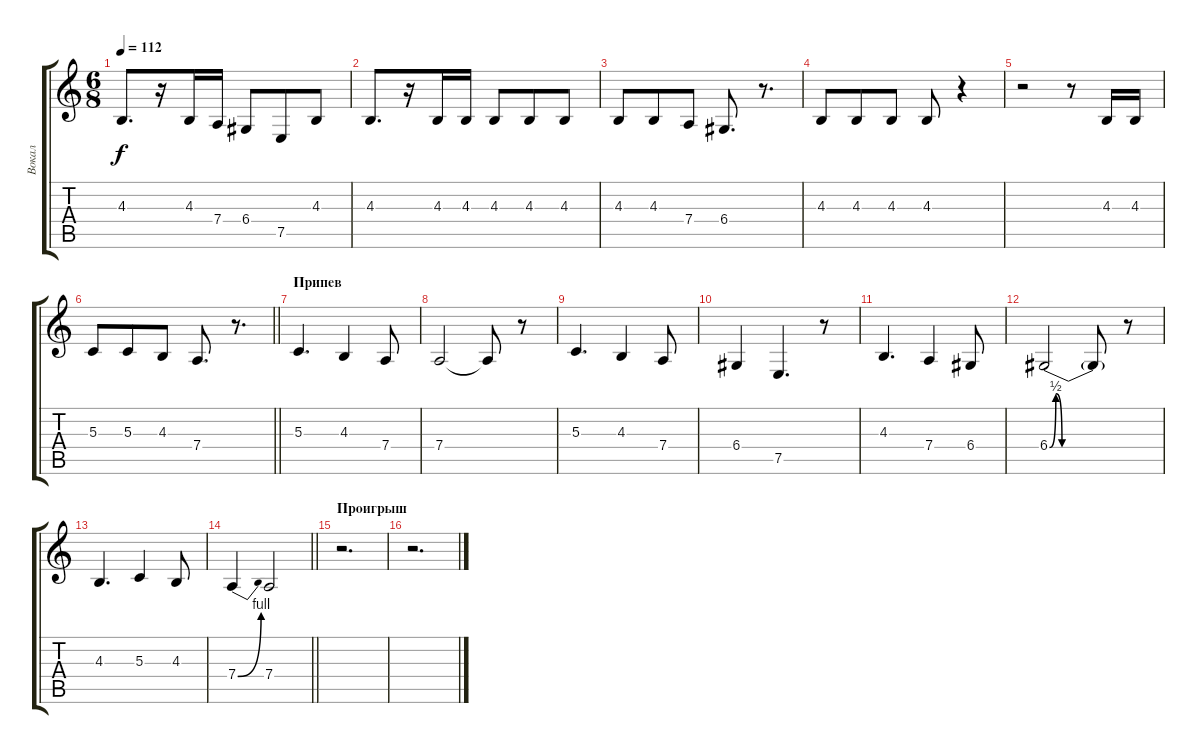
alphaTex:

\track ("Вокал" "Вокал") {instrument altosax}
\staff {score tabs}
\tuning (E4 B3 G3 D3 A2 E2) {hide}
\ts (6 8)
\tempo 112
\clef g2
\ks c
4.3.8{d dy f} r.16 4.3.16 7.4.16 6.4.8 7.5.8 4.3.8 |
4.3.8{d} r.16 4.3.16 4.3.16 4.3.8 4.3.8 4.3.8 |
4.3.8 4.3.8 7.4.8 6.4.8{d} r.8{d} |
4.3.8 4.3.8 4.3.8 4.3.8 r.4 |
r.2 r.8 4.3.16 4.3.16 |
\barLineRight lightlight
5.3.8 5.3.8 4.3.8 7.4.8{d} r.8{d} |
\section ("" "Припев")
5.3.4{d} 4.3.4 7.4.8 |
7.4.2 7.4{t}.8 r.8 |
5.3.4{d} 4.3.4 7.4.8 |
6.4.4 7.5.4{d} r.8 |
4.3.4{d} 7.4.4 6.4.8 |
6.4{be (custom 0 0 5 2 10 0 60 0)}.2 6.4{t}.8 r.8 |
4.3.4{d} 5.3.4 4.3.8 |
\barLineRight lightlight
7.4{be (bend 0 0 60 4)}.4 7.4.2 |
\section ("" "Проигрыш")
r.2{d} |
r.2{d}
